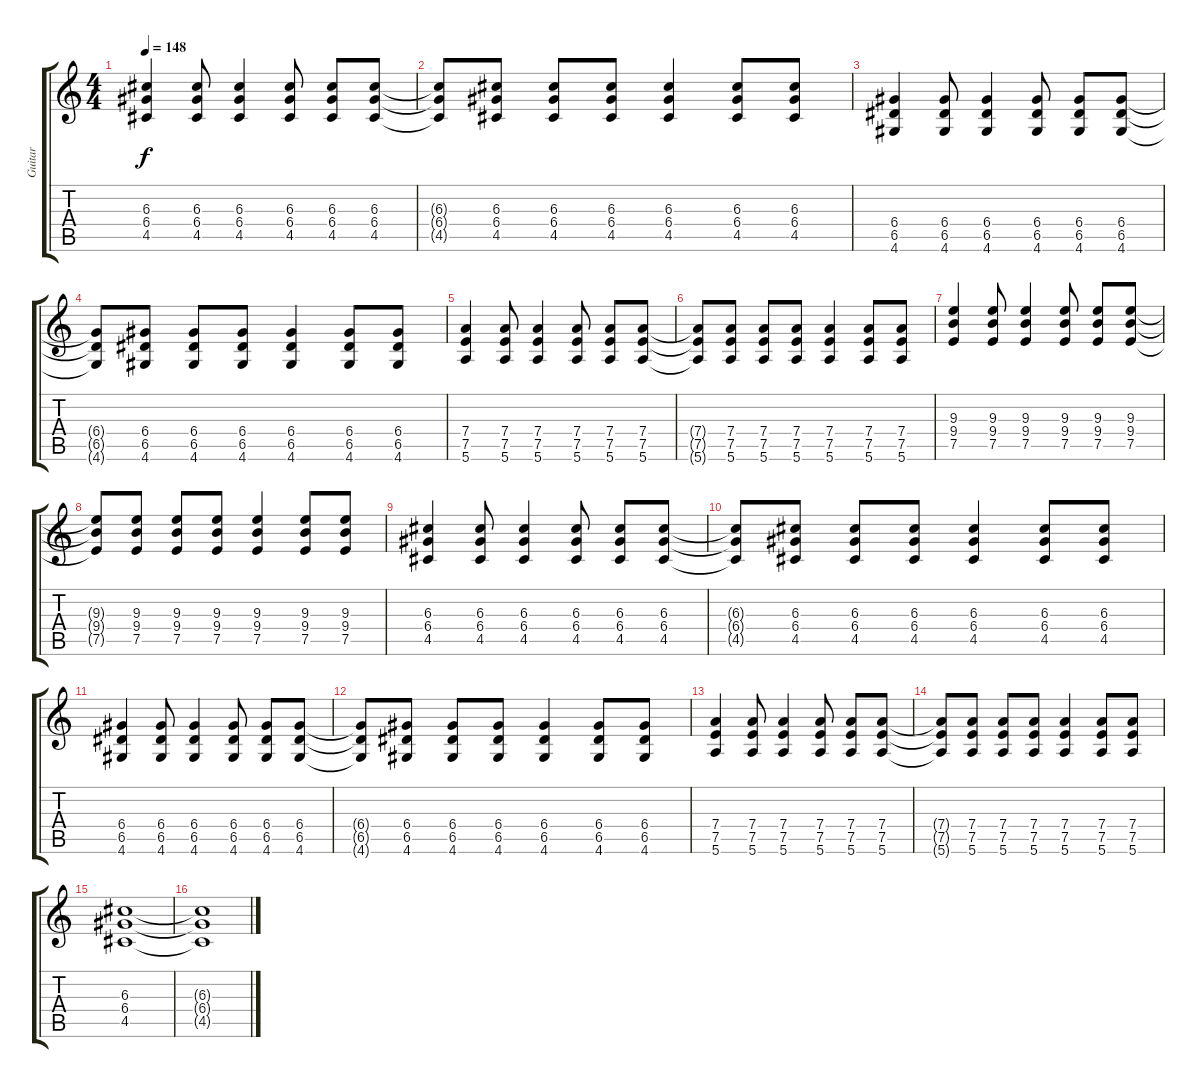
\track ("Guitar" "Guitar") {instrument electricguitarjazz}
\staff {score tabs}
\tuning (E4 B3 G3 D3 A2 E2) {hide}
\ts (4 4)
\tempo 148
\clef g2
\ks c
(6.3 6.4 4.5).4{dy f} (6.3 6.4 4.5).8 (6.3 6.4 4.5).4 (6.3 6.4 4.5).8 (6.3 6.4 4.5).8 (6.3 6.4 4.5).8 |
(6.3{t} 6.4{t} 4.5{t}).8 (6.3 6.4 4.5).8 (6.3 6.4 4.5).8 (6.3 6.4 4.5).8 (6.3 6.4 4.5).4 (6.3 6.4 4.5).8 (6.3 6.4 4.5).8 |
(6.4 6.5 4.6).4 (6.4 6.5 4.6).8 (6.4 6.5 4.6).4 (6.4 6.5 4.6).8 (6.4 6.5 4.6).8 (6.4 6.5 4.6).8 |
(6.4{t} 6.5{t} 4.6{t}).8 (6.4 6.5 4.6).8 (6.4 6.5 4.6).8 (6.4 6.5 4.6).8 (6.4 6.5 4.6).4 (6.4 6.5 4.6).8 (6.4 6.5 4.6).8 |
(7.4 7.5 5.6).4 (7.4 7.5 5.6).8 (7.4 7.5 5.6).4 (7.4 7.5 5.6).8 (7.4 7.5 5.6).8 (7.4 7.5 5.6).8 |
(7.4{t} 7.5{t} 5.6{t}).8 (7.4 7.5 5.6).8 (7.4 7.5 5.6).8 (7.4 7.5 5.6).8 (7.4 7.5 5.6).4 (7.4 7.5 5.6).8 (7.4 7.5 5.6).8 |
(9.3 9.4 7.5).4 (9.3 9.4 7.5).8 (9.3 9.4 7.5).4 (9.3 9.4 7.5).8 (9.3 9.4 7.5).8 (9.3 9.4 7.5).8 |
(9.3{t} 9.4{t} 7.5{t}).8 (9.3 9.4 7.5).8 (9.3 9.4 7.5).8 (9.3 9.4 7.5).8 (9.3 9.4 7.5).4 (9.3 9.4 7.5).8 (9.3 9.4 7.5).8 |
(6.3 6.4 4.5).4 (6.3 6.4 4.5).8 (6.3 6.4 4.5).4 (6.3 6.4 4.5).8 (6.3 6.4 4.5).8 (6.3 6.4 4.5).8 |
(6.3{t} 6.4{t} 4.5{t}).8 (6.3 6.4 4.5).8 (6.3 6.4 4.5).8 (6.3 6.4 4.5).8 (6.3 6.4 4.5).4 (6.3 6.4 4.5).8 (6.3 6.4 4.5).8 |
(6.4 6.5 4.6).4 (6.4 6.5 4.6).8 (6.4 6.5 4.6).4 (6.4 6.5 4.6).8 (6.4 6.5 4.6).8 (6.4 6.5 4.6).8 |
(6.4{t} 6.5{t} 4.6{t}).8 (6.4 6.5 4.6).8 (6.4 6.5 4.6).8 (6.4 6.5 4.6).8 (6.4 6.5 4.6).4 (6.4 6.5 4.6).8 (6.4 6.5 4.6).8 |
(7.4 7.5 5.6).4 (7.4 7.5 5.6).8 (7.4 7.5 5.6).4 (7.4 7.5 5.6).8 (7.4 7.5 5.6).8 (7.4 7.5 5.6).8 |
(7.4{t} 7.5{t} 5.6{t}).8 (7.4 7.5 5.6).8 (7.4 7.5 5.6).8 (7.4 7.5 5.6).8 (7.4 7.5 5.6).4 (7.4 7.5 5.6).8 (7.4 7.5 5.6).8 |
(6.3 6.4 4.5).1 |
(6.3{t} 6.4{t} 4.5{t}).1
